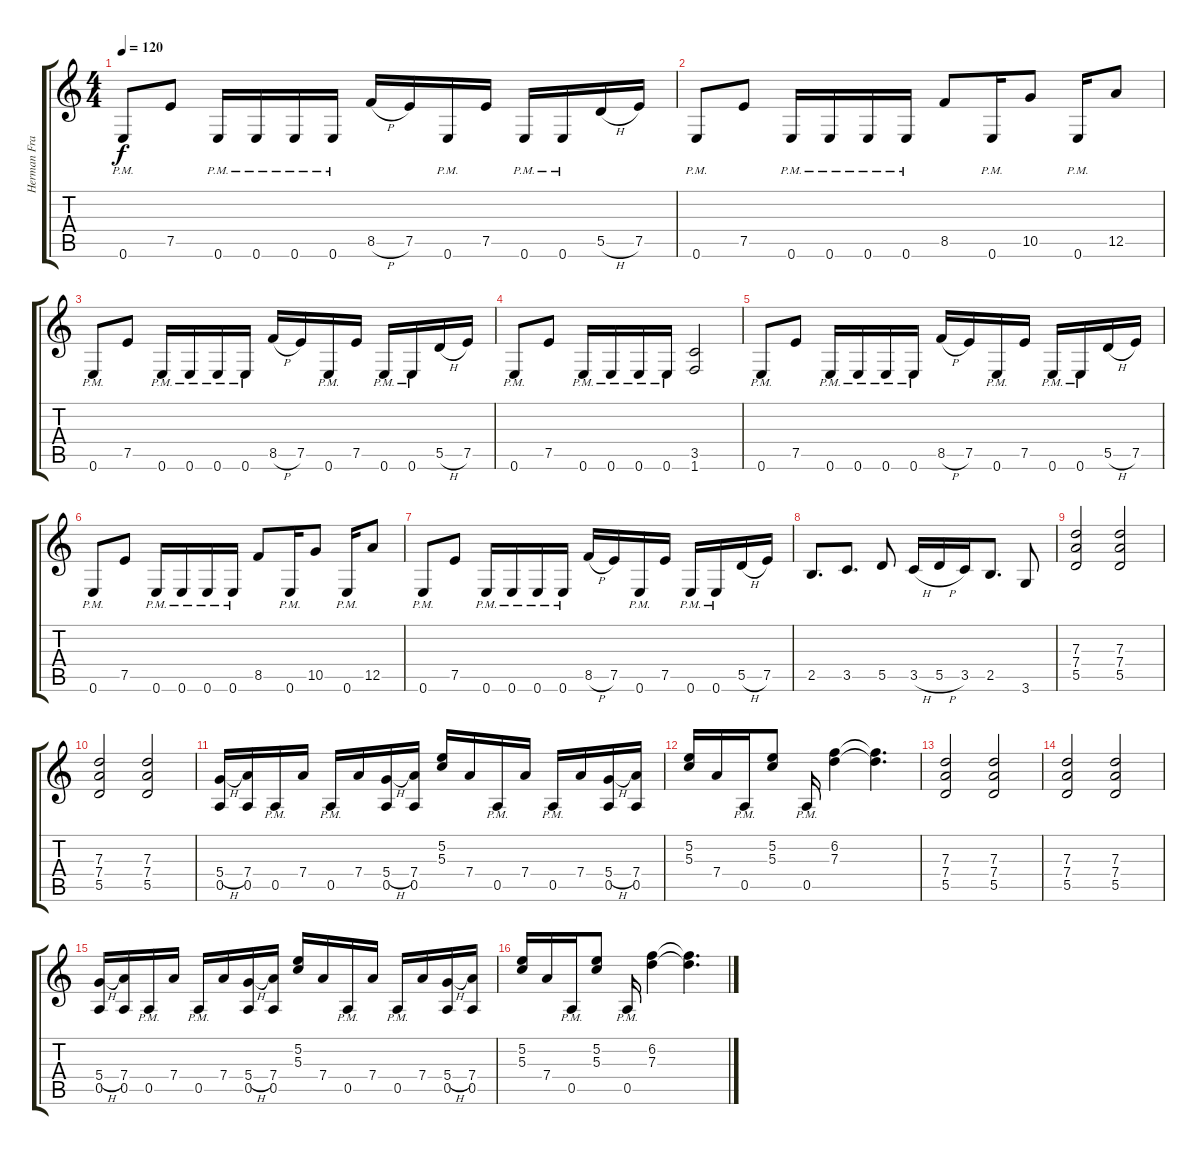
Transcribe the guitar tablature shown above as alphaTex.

\track ("Herman Frank" "Herman Fra") {instrument distortionguitar}
\staff {score tabs}
\tuning (E4 B3 G3 D3 A2 E2) {hide}
\ts (4 4)
\tempo 120
\clef g2
\ks c
0.6{pm}.8{dy f} 7.5.8 0.6{pm}.16 0.6{pm}.16 0.6{pm}.16 0.6{pm}.16 8.5{h}.16 7.5.16 0.6{pm}.16 7.5.16 0.6{pm}.16 0.6{pm}.16 5.5{h}.16 7.5.16 |
0.6{pm}.8 7.5.8 0.6{pm}.16 0.6{pm}.16 0.6{pm}.16 0.6{pm}.16 8.5.8 0.6{pm}.16 10.5.8 0.6{pm}.16 12.5.8 |
0.6{pm}.8 7.5.8 0.6{pm}.16 0.6{pm}.16 0.6{pm}.16 0.6{pm}.16 8.5{h}.16 7.5.16 0.6{pm}.16 7.5.16 0.6{pm}.16 0.6{pm}.16 5.5{h}.16 7.5.16 |
0.6{pm}.8 7.5.8 0.6{pm}.16 0.6{pm}.16 0.6{pm}.16 0.6{pm}.16 (3.5 1.6).2 |
0.6{pm}.8 7.5.8 0.6{pm}.16 0.6{pm}.16 0.6{pm}.16 0.6{pm}.16 8.5{h}.16 7.5.16 0.6{pm}.16 7.5.16 0.6{pm}.16 0.6{pm}.16 5.5{h}.16 7.5.16 |
0.6{pm}.8 7.5.8 0.6{pm}.16 0.6{pm}.16 0.6{pm}.16 0.6{pm}.16 8.5.8 0.6{pm}.16 10.5.8 0.6{pm}.16 12.5.8 |
0.6{pm}.8 7.5.8 0.6{pm}.16 0.6{pm}.16 0.6{pm}.16 0.6{pm}.16 8.5{h}.16 7.5.16 0.6{pm}.16 7.5.16 0.6{pm}.16 0.6{pm}.16 5.5{h}.16 7.5.16 |
2.5.8{d} 3.5.8{d} 5.5.8 3.5{h}.16 5.5{h}.16 3.5.16 2.5.8{d} 3.6.8 |
(7.3 7.4 5.5).2 (7.3 7.4 5.5).2 |
(7.3 7.4 5.5).2 (7.3 7.4 5.5).2 |
(5.4{h} 0.5).16 (7.4 0.5).16 0.5{pm}.16 7.4.16 0.5{pm}.16 7.4.16 (5.4{h} 0.5).16 (7.4 0.5).16 (5.2 5.3).16 7.4.16 0.5{pm}.16 7.4.16 0.5{pm}.16 7.4.16 (5.4{h} 0.5).16 (7.4 0.5).16 |
(5.2 5.3).16 7.4.16 0.5{pm}.16 (5.2 5.3).8 0.5{pm}.16 (6.2 7.3).4 (6.2{t} 7.3{t}).4{d} |
(7.3 7.4 5.5).2 (7.3 7.4 5.5).2 |
(7.3 7.4 5.5).2 (7.3 7.4 5.5).2 |
(5.4{h} 0.5).16 (7.4 0.5).16 0.5{pm}.16 7.4.16 0.5{pm}.16 7.4.16 (5.4{h} 0.5).16 (7.4 0.5).16 (5.2 5.3).16 7.4.16 0.5{pm}.16 7.4.16 0.5{pm}.16 7.4.16 (5.4{h} 0.5).16 (7.4 0.5).16 |
(5.2 5.3).16 7.4.16 0.5{pm}.16 (5.2 5.3).8 0.5{pm}.16 (6.2 7.3).4 (6.2{t} 7.3{t}).4{d}
